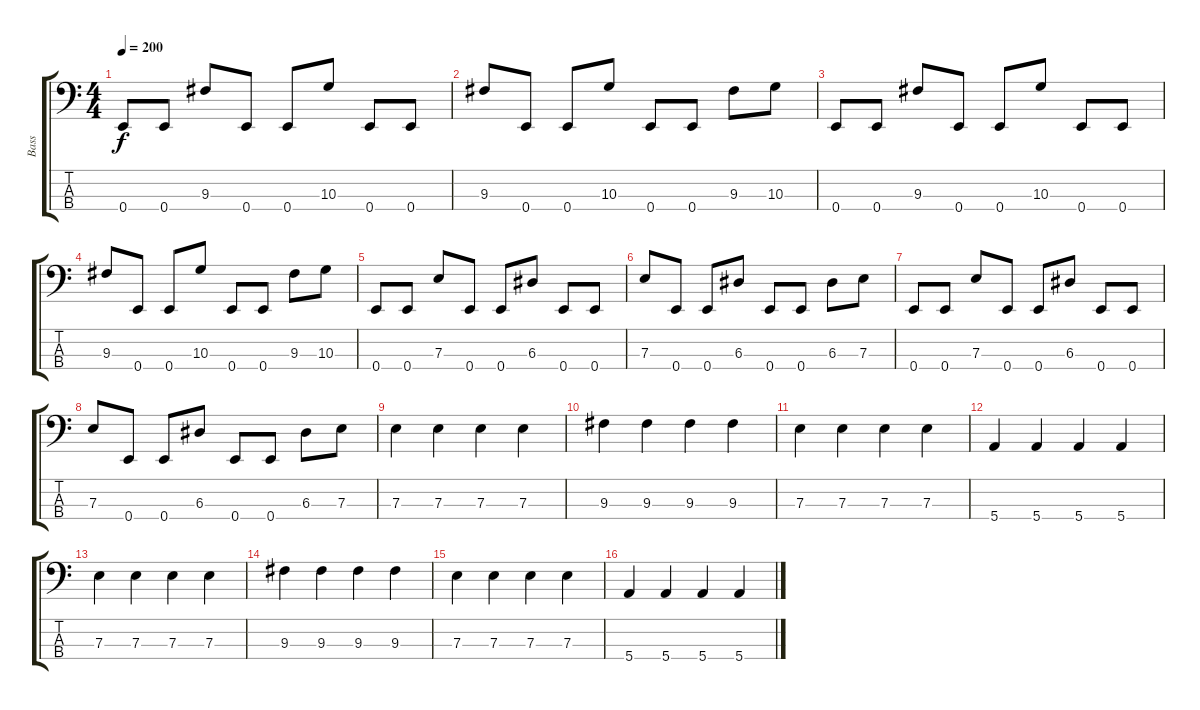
\track ("Bass" "Bass") {instrument electricbasspick}
\staff {score tabs}
\tuning (G2 D2 A1 E1) {hide}
\ts (4 4)
\tempo 200
\clef f4
\ks c
0.4.8{dy f} 0.4.8 9.3.8 0.4.8 0.4.8 10.3.8 0.4.8 0.4.8 |
9.3.8 0.4.8 0.4.8 10.3.8 0.4.8 0.4.8 9.3.8 10.3.8 |
0.4.8 0.4.8 9.3.8 0.4.8 0.4.8 10.3.8 0.4.8 0.4.8 |
9.3.8 0.4.8 0.4.8 10.3.8 0.4.8 0.4.8 9.3.8 10.3.8 |
0.4.8 0.4.8 7.3.8 0.4.8 0.4.8 6.3.8 0.4.8 0.4.8 |
7.3.8 0.4.8 0.4.8 6.3.8 0.4.8 0.4.8 6.3.8 7.3.8 |
0.4.8 0.4.8 7.3.8 0.4.8 0.4.8 6.3.8 0.4.8 0.4.8 |
7.3.8 0.4.8 0.4.8 6.3.8 0.4.8 0.4.8 6.3.8 7.3.8 |
7.3.4 7.3.4 7.3.4 7.3.4 |
9.3.4 9.3.4 9.3.4 9.3.4 |
7.3.4 7.3.4 7.3.4 7.3.4 |
5.4.4 5.4.4 5.4.4 5.4.4 |
7.3.4 7.3.4 7.3.4 7.3.4 |
9.3.4 9.3.4 9.3.4 9.3.4 |
7.3.4 7.3.4 7.3.4 7.3.4 |
5.4.4 5.4.4 5.4.4 5.4.4
